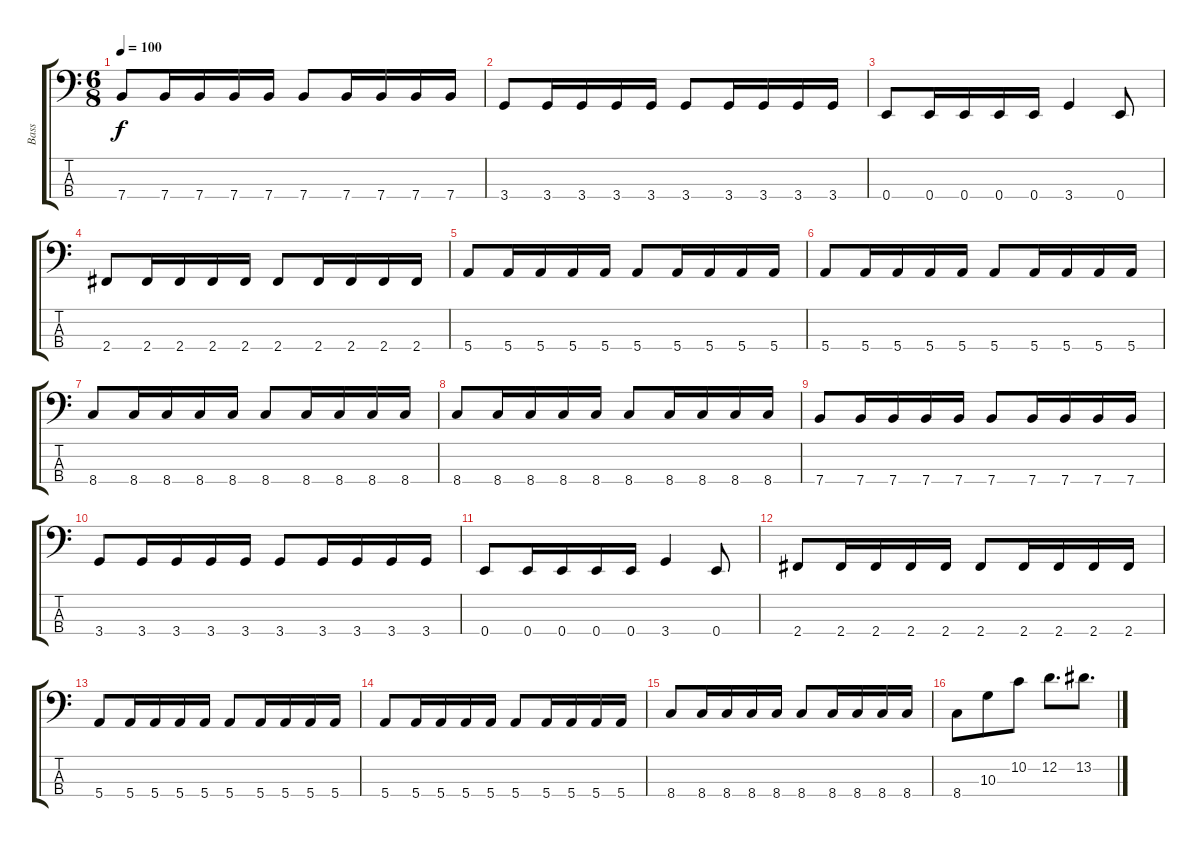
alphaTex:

\track ("Bass" "Bass") {instrument electricbassfinger}
\staff {score tabs}
\tuning (G2 D2 A1 E1) {hide}
\ts (6 8)
\tempo 100
\clef f4
\ks c
7.4.8{dy f} 7.4.16 7.4.16 7.4.16 7.4.16 7.4.8 7.4.16 7.4.16 7.4.16 7.4.16 |
3.4.8 3.4.16 3.4.16 3.4.16 3.4.16 3.4.8 3.4.16 3.4.16 3.4.16 3.4.16 |
0.4.8 0.4.16 0.4.16 0.4.16 0.4.16 3.4.4 0.4.8 |
2.4.8 2.4.16 2.4.16 2.4.16 2.4.16 2.4.8 2.4.16 2.4.16 2.4.16 2.4.16 |
5.4.8 5.4.16 5.4.16 5.4.16 5.4.16 5.4.8 5.4.16 5.4.16 5.4.16 5.4.16 |
5.4.8 5.4.16 5.4.16 5.4.16 5.4.16 5.4.8 5.4.16 5.4.16 5.4.16 5.4.16 |
8.4.8 8.4.16 8.4.16 8.4.16 8.4.16 8.4.8 8.4.16 8.4.16 8.4.16 8.4.16 |
8.4.8 8.4.16 8.4.16 8.4.16 8.4.16 8.4.8 8.4.16 8.4.16 8.4.16 8.4.16 |
7.4.8 7.4.16 7.4.16 7.4.16 7.4.16 7.4.8 7.4.16 7.4.16 7.4.16 7.4.16 |
3.4.8 3.4.16 3.4.16 3.4.16 3.4.16 3.4.8 3.4.16 3.4.16 3.4.16 3.4.16 |
0.4.8 0.4.16 0.4.16 0.4.16 0.4.16 3.4.4 0.4.8 |
2.4.8 2.4.16 2.4.16 2.4.16 2.4.16 2.4.8 2.4.16 2.4.16 2.4.16 2.4.16 |
5.4.8 5.4.16 5.4.16 5.4.16 5.4.16 5.4.8 5.4.16 5.4.16 5.4.16 5.4.16 |
5.4.8 5.4.16 5.4.16 5.4.16 5.4.16 5.4.8 5.4.16 5.4.16 5.4.16 5.4.16 |
8.4.8 8.4.16 8.4.16 8.4.16 8.4.16 8.4.8 8.4.16 8.4.16 8.4.16 8.4.16 |
8.4.8 10.3.8 10.2.8 12.2.8{d} 13.2.8{d}
